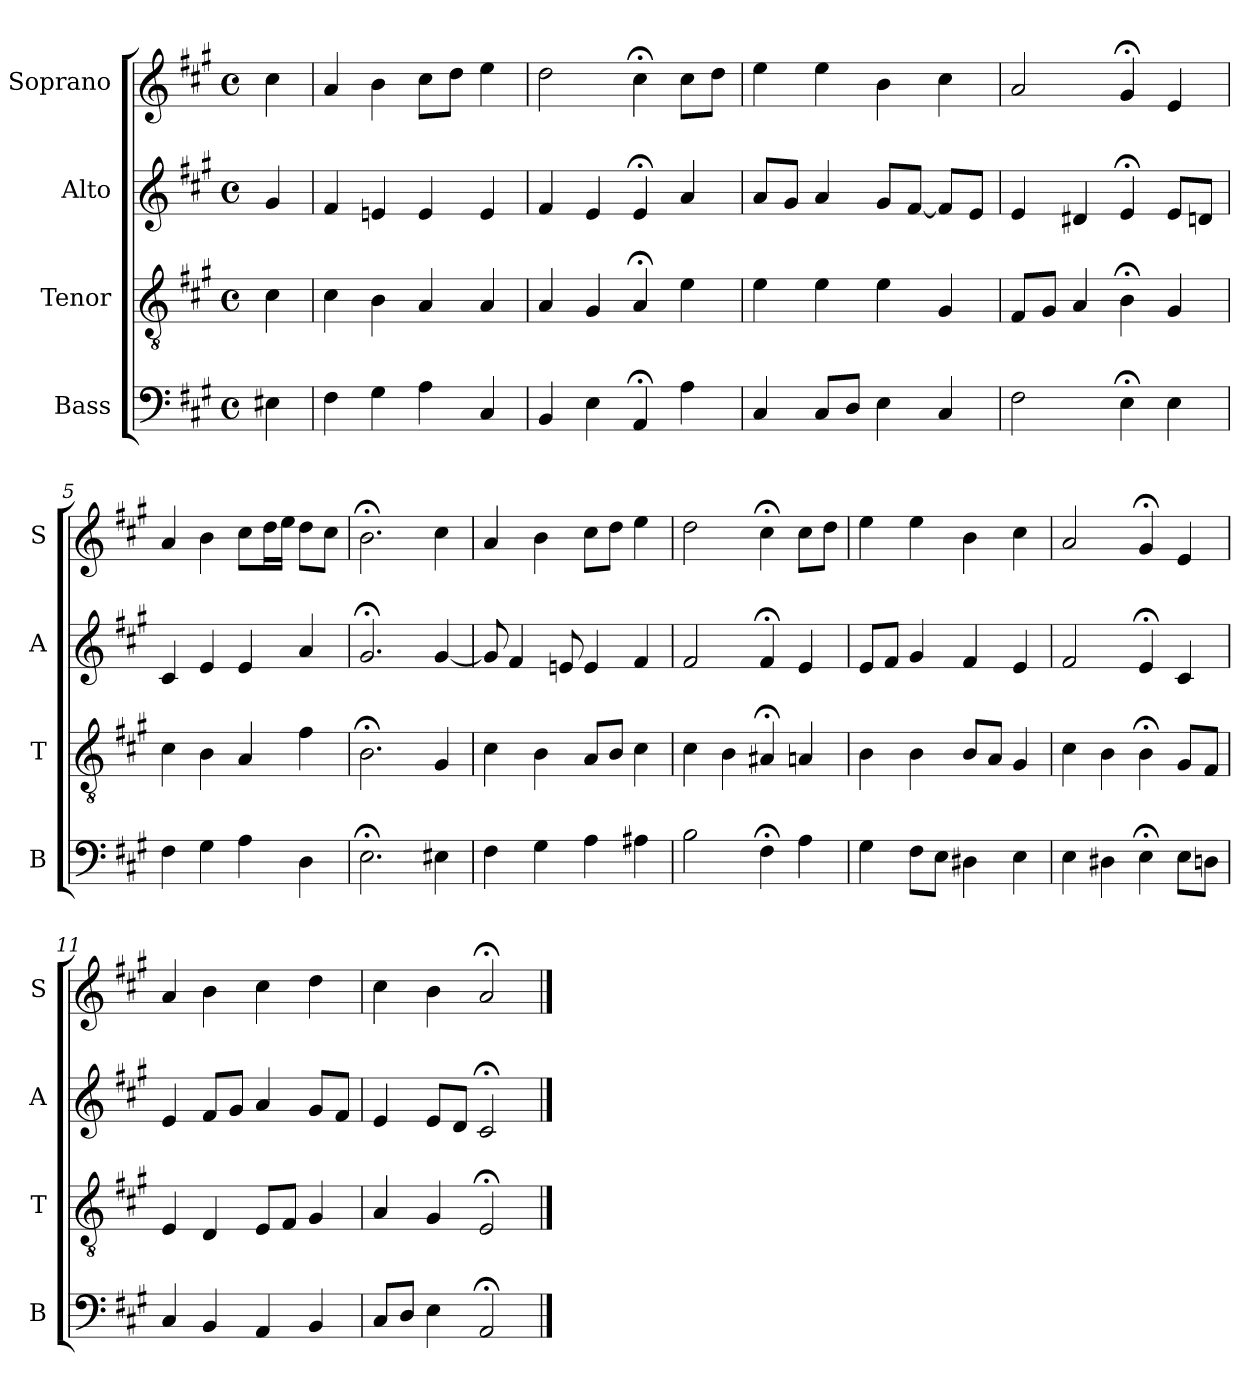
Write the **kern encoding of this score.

**kern	**kern	**kern	**kern
*part4	*part3	*part2	*part1
*staff4	*staff3	*staff2	*staff1
*I"Bass	*I"Tenor	*I"Alto	*I"Soprano
*I'B	*I'T	*I'A	*I'S
*clefF4	*clefGv2	*clefG2	*clefG2
*k[f#c#g#]	*k[f#c#g#]	*k[f#c#g#]	*k[f#c#g#]
*A:	*A:	*A:	*A:
*M4/4	*M4/4	*M4/4	*M4/4
*met(c)	*met(c)	*met(c)	*met(c)
*MM100	*MM100	*MM100	*MM100
=	=	=	=
4E#X	4c#	4g#	4cc#
=1	=1	=1	=1
4F#	4c#	4f#	4a
4G#	4B	4en	4b
4A	4A	4e	8cc#L
.	.	.	8ddJ
4C#	4A	4e	4ee
=2	=2	=2	=2
4BB	4A	4f#	2dd
4E	4G#	4e	.
4AA;<	4A;<	4e;<	4cc#;<
4A	4e	4a	8cc#L
.	.	.	8ddJ
=3	=3	=3	=3
4C#	4e	8aL	4ee
.	.	8g#J	.
8C#L	4e	4a	4ee
8DJ	.	.	.
4E	4e	8g#L	4b
.	.	[8f#J	.
4C#	4G#	8f#L]	4cc#
.	.	8eJ	.
=4	=4	=4	=4
2F#	8F#L	4e	2a
.	8G#J	.	.
.	4A	4d#X	.
4E;<i	4B;<	4e;<	4g#;<
4Ei	4G#i	8eL	4e
.	.	8dnJ	.
=5	=5	=5	=5
4F#i	4c#i	4c#i	4ai
4G#	4B	4ei	4bi
4A	4A	4e	8cc#L
.	.	.	16ddL
.	.	.	16eeJJ
4D	4f#	4a	8ddL
.	.	.	8cc#J
=6	=6	=6	=6
2.E;<	2.B;<	2.g#;<	2.b;<
4E#Xi	4G#i	[4g#	4cc#
=7	=7	=7	=7
4F#i	4c#i	8g#]	4a
.	.	4f#	.
4G#	4B	.	4b
.	.	8en	.
4A	8AL	4e	8cc#L
.	8BJ	.	8ddJ
4A#X	4c#	4f#	4ee
=8	=8	=8	=8
2B	4c#	2f#	2dd
.	4B	.	.
4F#;<	4A#X;<	4f#;<	4cc#;<
4A	4An	4e	8cc#L
.	.	.	8ddJ
=9	=9	=9	=9
4G#	4B	8eL	4ee
.	.	8f#J	.
8F#L	4B	4g#	4ee
8EJ	.	.	.
4D#X	8BL	4f#	4b
.	8AJ	.	.
4E	4G#	4e	4cc#
=10	=10	=10	=10
4E	4c#	2f#	2a
4D#X	4B	.	.
4E;<	4B;<	4e;<	4g#;<
8EL	8G#L	4c#	4e
8DnJ	8F#J	.	.
=11	=11	=11	=11
4C#	4E	4e	4a
4BB	4D	8f#L	4b
.	.	8g#J	.
4AA	8EL	4a	4cc#
.	8F#J	.	.
4BB	4G#	8g#L	4dd
.	.	8f#J	.
=12	=12	=12	=12
8C#L	4A	4e	4cc#
8DJ	.	.	.
4E	4G#	8eL	4b
.	.	8dJ	.
2AA;<	2E;<	2c#;<	2a;<
==	==	==	==
*-	*-	*-	*-
